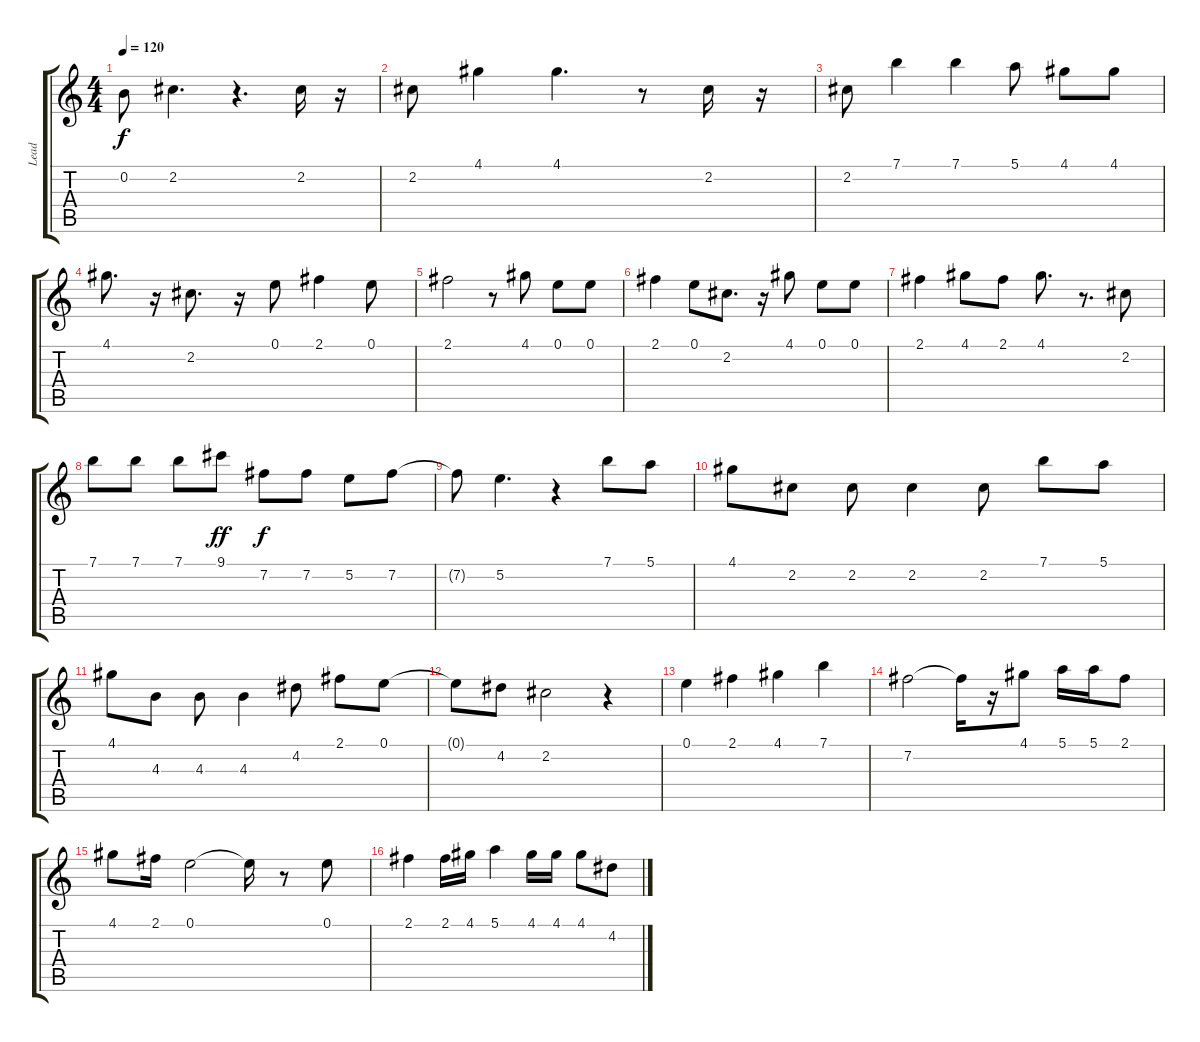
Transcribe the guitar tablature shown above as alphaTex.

\track ("Lead" "Lead") {instrument overdrivenguitar}
\staff {score tabs}
\tuning (E4 B3 G3 D3 A2 E2) {hide}
\ts (4 4)
\tempo 120
\clef g2
\ks c
0.2{t}.8{dy f} 2.2.4{d} r.4{d} 2.2.16 r.16 |
2.2.8 4.1.4 4.1.4{d} r.8 2.2.16 r.16 |
2.2.8 7.1.4 7.1.4 5.1.8 4.1.8 4.1.8 |
4.1.8{d} r.16 2.2.8{d} r.16 0.1.8 2.1.4 0.1.8 |
2.1.2 r.8 4.1.8 0.1.8 0.1.8 |
2.1.4 0.1.8 2.2.8{d} r.16 4.1.8 0.1.8 0.1.8 |
2.1.4 4.1.8 2.1.8 4.1.8{d} r.8{d} 2.2.8 |
7.1.8 7.1.8 7.1.8 9.1.8{dy ff} 7.2.8{dy f} 7.2.8 5.2.8 7.2.8 |
7.2{t}.8 5.2.4{d} r.4 7.1.8 5.1.8 |
4.1.8 2.2.8 2.2.8 2.2.4 2.2.8 7.1.8 5.1.8 |
4.1.8 4.3.8 4.3.8 4.3.4 4.2.8 2.1.8 0.1.8 |
0.1{t}.8 4.2.8 2.2.2 r.4 |
0.1.4 2.1.4 4.1.4 7.1.4 |
7.2.2 7.2{t}.16 r.16 4.1.8 5.1.16 5.1.16 2.1.8 |
4.1.8 2.1.16 0.1.2 0.1{t}.16 r.8 0.1.8 |
2.1.4 2.1.16 4.1.16 5.1.4 4.1.16 4.1.16 4.1.8 4.2.8
